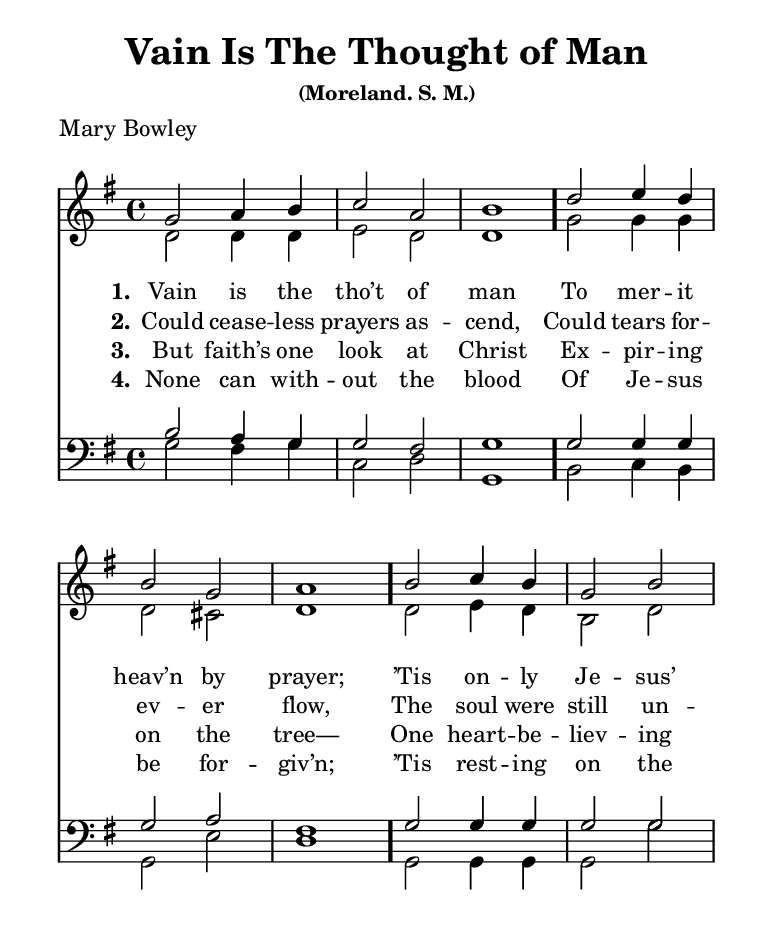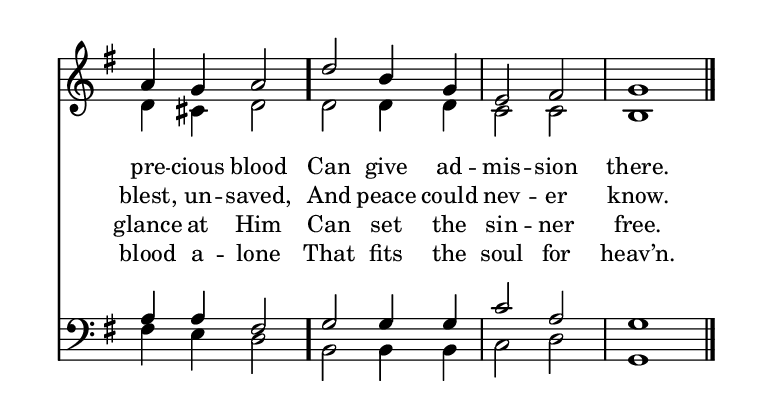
\include "common/global.ily"
\paper {
  \include "common/paper.ily"
  ragged-bottom = ##t
  ragged-last-bottom = ##t
  systems-per-page = ##f
  %page-count = ##f
}

\header{
  title = "Vain Is The Thought of Man"
  subsubtitle = "(Moreland. S. M.)"
  %meter = "S.M."
  poet = "Mary Bowley"
  %composer = ""
  %copyright = ""
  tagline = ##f
}

% for fermata in MIDI
ta = { \tempo 4=110 }
tb = { \tempo 4=55  }

patternAA = { c2 c4 c4 | c2 c2 | c1 }
patternAB = { c2 c4 c4 | c2 c2 | c4 c4 c2 }

global = {
  \include "common/overrides.ily"
  \override Staff.TimeSignature.style = #'()
  \time 4/4
  \override Score.MetronomeMark.transparent = ##t % hide all fermata changes too
  \ta
  \key g \major
  %\partial 4
  \autoBeamOff
}

notesSoprano = {
\global
\relative c'' {

  \changePitch \patternAA { g a b | c a | b }
  \changePitch \patternAA { d e d | b g | a }
  \changePitch \patternAB { b c b | g b | a g a }
  \changePitch \patternAA { d b g | e fis | g }

  \bar "|."

}
}

notesAlto = {
\global
\relative e' {

  \changePitch \patternAA { d d d | e d | d }
  \changePitch \patternAA { g g g | d cis | d }
  \changePitch \patternAB { d e d | b d | d cis d }
  \changePitch \patternAA { d d d | c c | b }

}
}

notesTenor = {
\global
\relative a {

  \changePitch \patternAA { b a g | g fis | g }
  \changePitch \patternAA { g g g | g a | fis }
  \changePitch \patternAB { g g g | g g | a a fis }
  \changePitch \patternAA { g g g | c a | g }

}
}

notesBass = {
\global
\relative f {

  \changePitch \patternAA { g fis g | c, d | g, }
  \changePitch \patternAA { b c b | g e' | d }
  \changePitch \patternAB { g, g g | g g' | fis e d }
  \changePitch \patternAA { b b b | c d | g, }

}
}

wordsA = \lyricmode {
\set stanza = "1."

Vain is the tho’t of man \bar "."
To mer -- it heav’n by prayer; \bar "."
’Tis on -- ly Je -- sus’ pre -- cious blood \bar "."
Can give ad -- mis -- sion there. \bar "."

}

wordsB = \lyricmode {
\set stanza = "2."

Could cease -- less prayers as -- cend,
Could tears for -- ev -- er flow,
The soul were still un -- blest, un -- saved,
And peace could nev -- er know.

}

wordsC = \lyricmode {
\set stanza = "3."

But faith’s one look at Christ
Ex -- pir -- ing on the tree—
One heart -- be -- liev -- ing glance at Him
Can set the sin -- ner free.

}

wordsD = \lyricmode {
\set stanza = "4."

None can with -- out the blood
Of Je -- sus be for -- giv’n;
’Tis rest -- ing on the blood a -- lone
That fits the soul for heav’n.

}

\score {
  \context ChoirStaff <<
    \context Staff = upper <<
      \set ChoirStaff.systemStartDelimiter = #'SystemStartBar
      \context Voice  = sopranos { \voiceOne << \notesSoprano >> }
      \context Voice  = altos { \voiceTwo << \notesAlto >> }
      \context Lyrics = one   \lyricsto sopranos \wordsA
      \context Lyrics = two   \lyricsto sopranos \wordsB
      \context Lyrics = three \lyricsto sopranos \wordsC
      \context Lyrics = four  \lyricsto sopranos \wordsD
    >>
    \context Staff = men <<
      \clef bass
      \context Voice  = tenors { \voiceOne << \notesTenor >> }
      \context Voice  = basses { \voiceTwo << \notesBass >> }
    >>
  >>
  \layout {
    \include "common/layout.ily"
  }
  \midi{
    \include "common/midi.ily"
  }
}

\version "2.18.0"  % necessary for upgrading to future LilyPond versions.

% vi:set et ts=2 sw=2 ai nocindent syntax=lilypond
